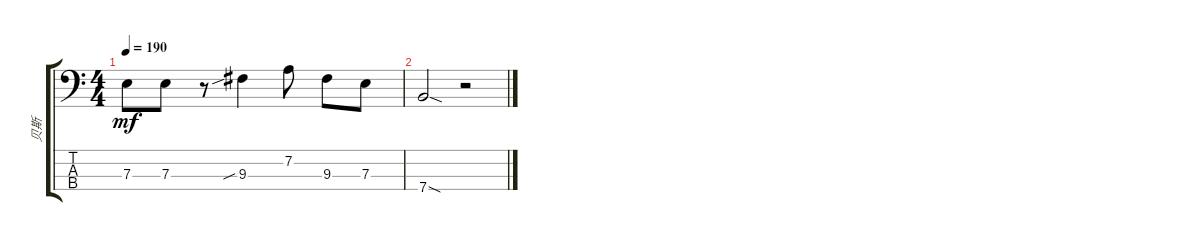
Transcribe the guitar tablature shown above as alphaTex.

\track ("贝斯" "贝斯") {instrument electricbassfinger}
\staff {score tabs}
\tuning (G2 D2 A1 E1) {hide}
\ts (4 4)
\tempo 190
\clef f4
\ks c
7.3.8{dy mf} 7.3.8 r.8 9.3{sib}.4 7.2.8 9.3.8 7.3.8 |
7.4{sod}.2 r.2
